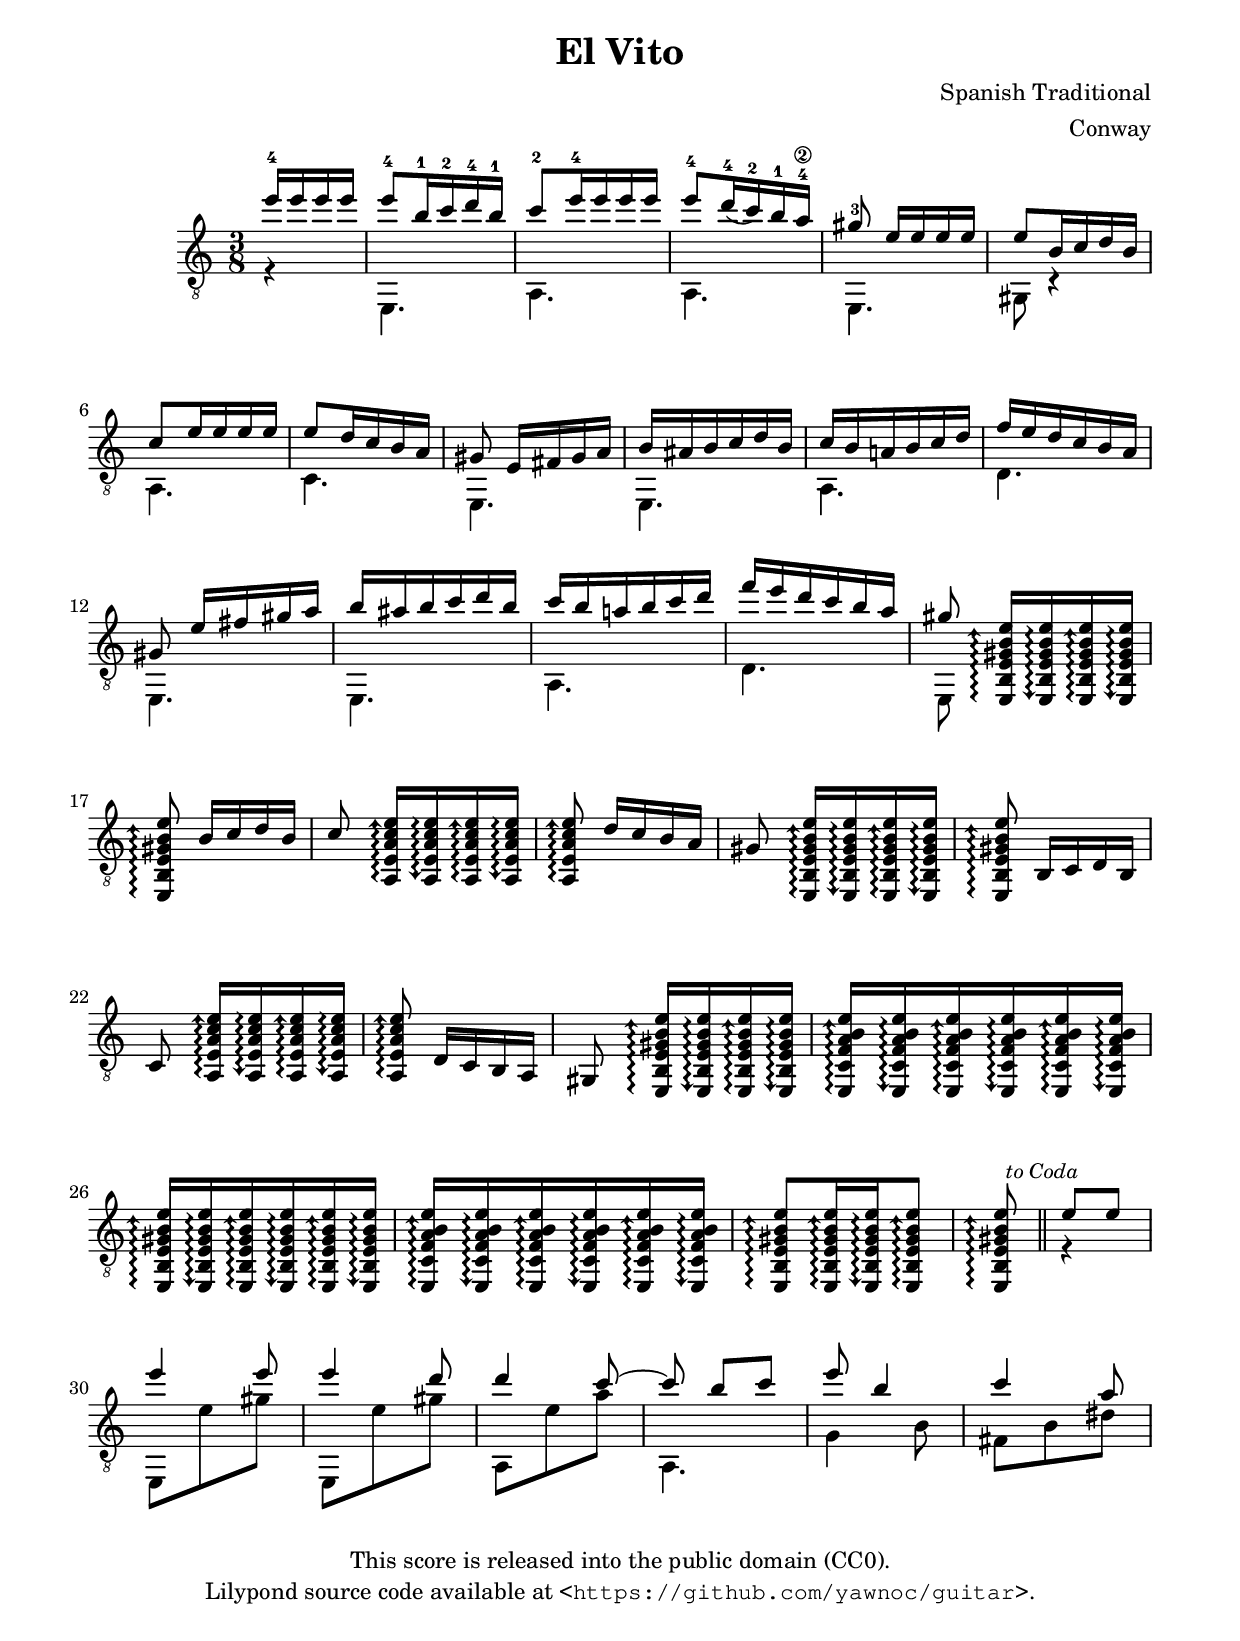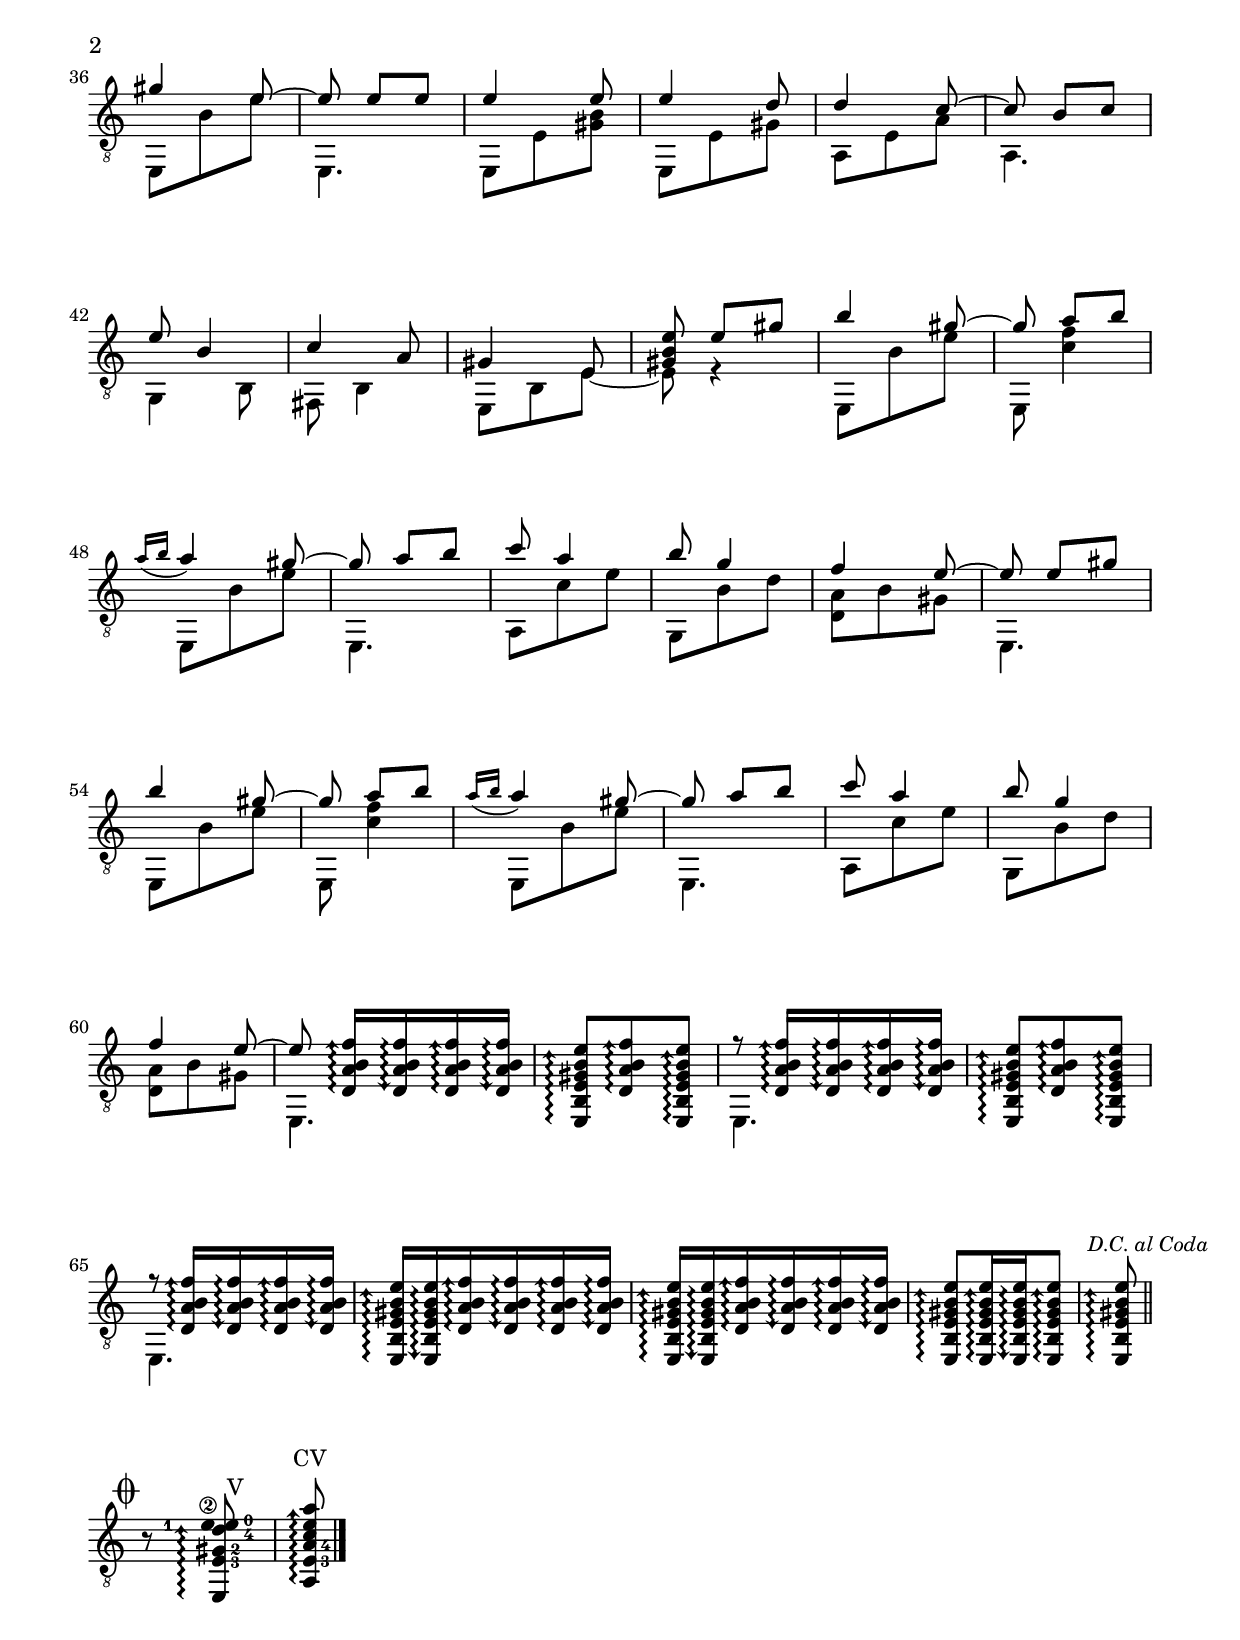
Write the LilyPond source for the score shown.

\version "2.18.2"


%%%%%%%%%%%%%%%%%%%%%%%%%%%%%%%%%%%%%%%%%%%%%%%%%%%%%%%%%%%%%%%%
% General
%%%%%%%%%%%%%%%%%%%%%%%%%%%%%%%%%%%%%%%%%%%%%%%%%%%%%%%%%%%%%%%%

\paper {
  top-margin = 1.5\cm
  left-margin = 1.5\cm
  right-margin = 1.5\cm
  bottom-margin = 1.5\cm
  ragged-last-bottom = ##f
  footnote-separator-markup = \markup { \vspace #1.5 }
}

globalSettings = {
  \accidentalStyle modern
  \compressFullBarRests
  \mergeDifferentlyHeadedOn
  \mergeDifferentlyDottedOn
  \numericTimeSignature
  \pointAndClickOff
  \override TextScript.extra-offset = #'(0 . 0.7)
  \override Score.FootnoteItem.annotation-line = ##f
}

origin-url = "https://github.com/yawnoc/guitar"

\header {
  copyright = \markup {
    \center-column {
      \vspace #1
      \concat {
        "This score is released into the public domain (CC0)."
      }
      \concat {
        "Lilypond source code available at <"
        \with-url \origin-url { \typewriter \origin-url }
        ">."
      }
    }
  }
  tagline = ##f
}

triplet = #(define-music-function
  (parser location music) (ly:music?)
  #{
    \tuplet 3/2 { $music }
  #}
)

tripletDuple = #(define-music-function
  (parser location music) (ly:music?)
  #{
    \tuplet 6/4 { $music }
  #}
)

overrideBeamedStemLengths = #(define-scheme-function
  (parser location lengths) (list?)
  #{
    \override Stem.details.beamed-lengths = $lengths
  #}
)
revertBeamedStemLengths = { \revert Stem.details.beamed-lengths }

overrideBeamVerticalPositions = #(define-scheme-function
  (parser location positions) (pair?)
  #{
    \override Beam.positions = $positions
  #}
)

%%%%%%%%%%%%%%%%%%%%%%%%%%%%%%%%%%%%%%%%%%%%%%%%%%%%%%%%%%%%%%%%
% Semantic bar lines
%%%%%%%%%%%%%%%%%%%%%%%%%%%%%%%%%%%%%%%%%%%%%%%%%%%%%%%%%%%%%%%%

barLineGoto = { \bar "||" }
barLineKeyChange = { \bar "||" }
barLineEnd = { \bar "|." }

%%%%%%%%%%%%%%%%%%%%%%%%%%%%%%%%%%%%%%%%%%%%%%%%%%%%%%%%%%%%%%%%
% Guitar notation
%%%%%%%%%%%%%%%%%%%%%%%%%%%%%%%%%%%%%%%%%%%%%%%%%%%%%%%%%%%%%%%%

stringNumbersAbove = { \set stringNumberOrientations = #'(up) }
stringNumbersBelow = { \set stringNumberOrientations = #'(down) }

fingeringAbove = { \set fingeringOrientations = #'(up) }
fingeringBelow = { \set fingeringOrientations = #'(down) }
fingeringAleft = { \set fingeringOrientations = #'(left) }
fingeringAright = { \set fingeringOrientations = #'(right) }

startGraceMusic = {
  <>(
  \override Fingering.font-size = -6
}
stopGraceMusic = {
  \revert Fingering.font-size
  <>)
}

overrideHorizontalShift = #(define-scheme-function
  (parser location distance) (number?)
  #{
    \override NoteColumn.force-hshift = $distance
  #}
)
revertHorizontalShift = { \revert NoteColumn.force-hshift }

barreSpan = #(define-music-function
  (parser location label offsetPair music)
  (string? (pair? (cons 0 0)) ly:music?)
  (let
    (
      (elements (extract-named-music music '(NoteEvent EventChord)))
    )
    (if
      (pair? elements)
      (let
        (
          (first-element (first elements))
          (last-element (last elements))
        )
        (set!
          (ly:music-property first-element 'articulations)
          (cons
            (make-music 'TextSpanEvent 'span-direction -1)
            (ly:music-property first-element 'articulations)
          )
        )
        (set!
          (ly:music-property last-element 'articulations)
          (cons
            (make-music 'TextSpanEvent 'span-direction 1)
            (ly:music-property last-element 'articulations)
          )
        )
      )
    )
  )
  #{
    \once \override TextSpanner.font-shape = #'upright
    \once \override TextSpanner.style = #'line
    \once \override TextSpanner.extra-offset = #offsetPair
    \once \override TextSpanner.bound-details = #`(
      (left
        (text . ,#{ \markup { \raise #-0.7 { #label \hspace #0.7 }} #})
        (Y . 0)
        (padding . -0.8)
        (attach-dir . -2)
      )
      (right
        (text . ,#{ \markup { \draw-line #'(0 . -1.3) } #}) ;; draw hook
        (Y . 0)
        (padding . -0.5)
        (attach-dir . 2)
      )
    )
    \once \override TextSpanner #'after-line-breaking = #(lambda (grob)
      (let*
        (
          (originalGrob (ly:grob-original grob))
          (splitGrobs (ly:spanner-broken-into originalGrob))
        )
        (if
          (and
            (>= (length splitGrobs) 2)
            (not (eq? (car (last-pair splitGrobs)) grob))
          )
          (begin
            (ly:grob-set-nested-property! grob
              '(bound-details right text)
              #{ \markup { \draw-line #'(0 . 0) } #} ;; suppress draw hook
            )
            (ly:grob-set-property! grob
              'extra-offset
              (cons
                (car offsetPair)
                (+ (cdr offsetPair) 0.7) ;; correction for suppressed hook
              )
            )
            (ly:grob-set-nested-property! grob
              '(bound-details right padding)
              #'-3 ;; increase spanner length
            )
          )
        )
      )
    )
    $music
  #}
)

barre = #(define-scheme-function
  (parser location label) (string?)
  #{
    \markup {
      \center-align {
        \hspace #0.7
        $label
      }
    }
  #}
)

nudgeNextBarre = #(define-scheme-function
  (parser location distance) (number?)
  #{
    \once \override TextScript.X-offset = $distance
  #}
)

position = #(define-scheme-function
  (parser location label) (string?)
  #{
    \markup {
      \center-align {
        \hspace #0.5
        $label
      }
    }
  #}
)

#(define-markup-command
  (markupString layout properties stringNumber) (markup?)
  (interpret-markup layout properties
    #{
      \markup \circle { \bold #stringNumber }
    #}
  )
)

#(define-markup-command
  (resonatesOn layout properties note stringNumber) (markup? markup?)
  (interpret-markup layout properties
    #{
      \markup { #note "resonates on" \markupString #stringNumber }
    #}
  )
)

%%%%%%%%%%%%%%%%%%%%%%%%%%%%%%%%%%%%%%%%%%%%%%%%%%%%%%%%%%%%%%%%
% Goto statements
%%%%%%%%%%%%%%%%%%%%%%%%%%%%%%%%%%%%%%%%%%%%%%%%%%%%%%%%%%%%%%%%

overrideGotoVisibility = {
  \once \override Score.RehearsalMark #'break-visibility = #'#(#t #t #f)
}

makeGotoMark = #(define-scheme-function
  (parser location label) (string?)
  #{
    \mark \markup { \small \italic $label }
  #}
)

simultaneousMarkSeparator = {
  \cadenzaOn
    s1073741824 % stupid, but works
  \cadenzaOff
}

coda = {
  \overrideGotoVisibility
  \mark \markup { \musicglyph #"scripts.coda" }
}

fine = {
  \overrideGotoVisibility
  \makeGotoMark Fine
}

dcAlCoda = {
  \overrideGotoVisibility
  \makeGotoMark "D.C. al Coda"
}

dcAlFine = {
  \overrideGotoVisibility
  \makeGotoMark "D.C. al Fine"
}

toCoda = {
  \overrideGotoVisibility
  \makeGotoMark "to Coda"
}



\header {
  title = "El Vito"
  composer = "Spanish Traditional"
  arranger = "Conway"
}


\paper {
  systems-per-page = 7
  ragged-last = ##t
}


initialSignatures = {
  \clef "treble_8"
  \key a \minor
  \time 3/8
}


highVoiceMusic = {
  
  \globalSettings
  
  % Main theme high
  \partial 4
  \relative c'' {
    \fingeringAbove
    <e-4>16 e e e |
    <e-4>8 <b-1>16 <c-2> <d-4> <b-1> |
    <c-2>8 <e-4>16 e e e |
    <e-4>8 <d-4>16_( <c-2>) <b-1> <a-4 \2> |
    <gis-3>8
  }
  
  % Main theme low
  \barNumberCheck #4
  \relative c' {
    e16[ e e e] |
    e8 b16 c d b |
    c8 e16 e e e |
    e8 d16 c b a |
    gis8
  }
  
  % Scale run low
  \barNumberCheck #8
  \relative c {
    e16[ fis gis a] |
    b ais b c d b |
    c b a b c d |
    f e d c b a |
    gis8
  }
  
  % Scale run high
  \barNumberCheck #12
  \relative c' {
    e16[ fis gis a] |
    b ais b c d b |
    c b a b c d |
    f e d c b a |
    gis8
  }
  
  % Strummed main theme high
  \barNumberCheck #16
  \relative c' {
    \arpeggioArrowUp
    <e b gis e b e,>16[ \arpeggio
      \arpeggioArrowDown
      <e b gis e b e,> \arpeggio
      \arpeggioArrowUp
      <e b gis e b e,> \arpeggio
      \arpeggioArrowDown
      <e b gis e b e,>] \arpeggio|
      \arpeggioArrowUp
    <e b gis e b e,>8 \arpeggio b16[ c d b] |
    c8
      \arpeggioArrowUp
      <e c a e a,>16[ \arpeggio
      \arpeggioArrowDown
      <e c a e a,> \arpeggio
      \arpeggioArrowUp
      <e c a e a,> \arpeggio
      \arpeggioArrowDown
      <e c a e a,>] \arpeggio
    \arpeggioArrowUp
    <e c a e a,>8 \arpeggio d16[ c b a] |
    gis8
  }
  
  % Strummed main theme low
  \barNumberCheck #20
  \relative c' {
    \arpeggioArrowUp
    <e b gis e b e,>16[ \arpeggio
      \arpeggioArrowDown
      <e b gis e b e,> \arpeggio
      \arpeggioArrowUp
      <e b gis e b e,> \arpeggio
      \arpeggioArrowDown
      <e b gis e b e,>] \arpeggio |
    \arpeggioArrowUp
    <e b gis e b e,>8 \arpeggio b,16[ c d b] |
    c8
      \arpeggioArrowUp
      <e' c a e a,>16[ \arpeggio
      \arpeggioArrowDown
      <e c a e a,> \arpeggio
      \arpeggioArrowUp
      <e c a e a,> \arpeggio
      \arpeggioArrowDown
      <e c a e a,>] \arpeggio
    \arpeggioArrowUp
    <e c a e a,>8 \arpeggio d,16[ c b a] |
    gis8
  }
  
  % Strummed interlude
  \barNumberCheck #24
  \relative c' {
    \arpeggioArrowUp
    <e b gis e b e,>16[ \arpeggio
      \arpeggioArrowDown
      <e b gis e b e,> \arpeggio
      \arpeggioArrowUp
      <e b gis e b e,> \arpeggio
      \arpeggioArrowDown
      <e b gis e b e,>] \arpeggio |
    \arpeggioArrowUp
    <e b a f c e,> \arpeggio
      \arpeggioArrowDown
      <e b a f c e,> \arpeggio
      \arpeggioArrowUp
      <e b a f c e,> \arpeggio
      \arpeggioArrowDown
      <e b a f c e,> \arpeggio
      \arpeggioArrowUp
      <e b a f c e,> \arpeggio
      \arpeggioArrowDown
      <e b a f c e,> \arpeggio |
    \arpeggioArrowUp
    <e b gis e b e,> \arpeggio
      \arpeggioArrowDown
      <e b gis e b e,> \arpeggio
      \arpeggioArrowUp
      <e b gis e b e,> \arpeggio
      \arpeggioArrowDown
      <e b gis e b e,> \arpeggio
      \arpeggioArrowUp
      <e b gis e b e,> \arpeggio
      \arpeggioArrowDown
      <e b gis e b e,> \arpeggio |
    \arpeggioArrowUp
    <e b a f c e,> \arpeggio
      \arpeggioArrowDown
      <e b a f c e,> \arpeggio
      \arpeggioArrowUp
      <e b a f c e,> \arpeggio
      \arpeggioArrowDown
      <e b a f c e,> \arpeggio
      \arpeggioArrowUp
      <e b a f c e,> \arpeggio
      \arpeggioArrowDown
      <e b a f c e,> \arpeggio |
    \arpeggioArrowUp
    <e b gis e b e,>8 \arpeggio
      <e b gis e b e,>16 \arpeggio
      \arpeggioArrowDown
      <e b gis e b e,> \arpeggio
      \arpeggioArrowUp
      <e b gis e b e,>8 \arpeggio |
    <e b gis e b e,>8 \arpeggio
      \bar "||" \toCoda
  }
  
  % Lyrical theme high
  \barNumberCheck #29
  \relative c' {
    e8 e |
    e'4 e8 |
    e4 d8 |
    d4 c8~ |
    c b[ c] |
    e b4 |
    c4 a8 |
    gis4 e8~ |
    e
  }
  
  % Lyrical theme low
  \barNumberCheck #37
  \relative c' {
    e8[ e] |
    e4 e8 |
    e4 d8 |
    d4 c8~ |
    c b[ c] |
    e b4 |
    c4 a8 |
    gis4 e8 |
    <gis b e>
  }
  
  % Bull-fighting theme
  \barNumberCheck 45
  \relative c' {
    e8[ gis] |
    b4 gis8~ |
    gis8 a[ b] |
    \grace { a16_( b } a4) gis8~ |
    gis8 a[ b] |
    c8 a4 |
    b8 g4 |
    f4 e8~ |
    e8
  }
  
  % Bull-fighting theme again
  \barNumberCheck 53
  \relative c' {
    e8[ gis] |
    b4 gis8~ |
    gis8 a[ b] |
    \grace { a16_( b } a4) gis8~ |
    gis8 a[ b] |
    c8 a4 |
    b8 g4 |
    f4 e8~ |
    e8
  }
  
  % Returning strummed interlude
  \barNumberCheck 61
  \relative c' {
    \arpeggioArrowUp
    <f b, a d,>16[ \arpeggio
      \arpeggioArrowDown
      <f b, a d,> \arpeggio
      \arpeggioArrowUp
      <f b, a d,> \arpeggio
      \arpeggioArrowDown
      <f b, a d,>] \arpeggio |
    \arpeggioArrowUp
    <e b gis e b e,>8 \arpeggio
      <f b, a d,> \arpeggio
      <e b gis e b e,> \arpeggio |
    r8
    \arpeggioArrowUp
      <f b, a d,>16 \arpeggio
      \arpeggioArrowDown
      <f b, a d,> \arpeggio
      \arpeggioArrowUp
      <f b, a d,> \arpeggio
      \arpeggioArrowDown
      <f b, a d,> \arpeggio |
    \arpeggioArrowUp
    <e b gis e b e,>8 \arpeggio
      <f b, a d,> \arpeggio
      <e b gis e b e,> \arpeggio |
    r8
    \arpeggioArrowUp
      <f b, a d,>16 \arpeggio
      \arpeggioArrowDown
      <f b, a d,> \arpeggio
      \arpeggioArrowUp
      <f b, a d,> \arpeggio
      \arpeggioArrowDown
      <f b, a d,> \arpeggio |
    \arpeggioArrowUp
    <e b gis e b e,>16 \arpeggio
      \arpeggioArrowDown
      <e b gis e b e,> \arpeggio
      \arpeggioArrowUp
      <f b, a d,> \arpeggio
      \arpeggioArrowDown
      <f b, a d,> \arpeggio
      \arpeggioArrowUp
      <f b, a d,> \arpeggio
      \arpeggioArrowDown
      <f b, a d,> \arpeggio |
    \arpeggioArrowUp
    <e b gis e b e,>16 \arpeggio
      \arpeggioArrowDown
      <e b gis e b e,> \arpeggio
      \arpeggioArrowUp
      <f b, a d,> \arpeggio
      \arpeggioArrowDown
      <f b, a d,> \arpeggio
      \arpeggioArrowUp
      <f b, a d,> \arpeggio
      \arpeggioArrowDown
      <f b, a d,> \arpeggio |
    \arpeggioArrowUp
    <e b gis e b e,>8 \arpeggio
      <e b gis e b e,>16 \arpeggio
      \arpeggioArrowDown
      <e b gis e b e,> \arpeggio
      \arpeggioArrowUp
      <e b gis e b e,>8 \arpeggio |
    <e b gis e b e,>8 \arpeggio
      \bar "||" \dcAlCoda
  }
  
  % Finishing chords
  \break
  \simultaneousMarkSeparator
  \coda
  \barNumberCheck 69
  \relative c' {
    \arpeggioArrowUp
    \textLengthOn
    b8\rest
      ^\markup \center-align { "     " }
    <<
      \fingeringAright
      \once \override Staff.AccidentalPlacement.right-padding = #-0.8
      \once \override Arpeggio.padding = #1
      \nudgeNextBarre #1.7
      {
        <e,, e'-3 gis!-2 d'-4 e-0> \arpeggio
          ^\position V
          ^\markup \center-align { "            " }
      }
        \\
      \fingeringAleft
      { \once \hide Stem <e''-1 \2> }
    >> |
    <a,, e'-3 a-4 c e a> \arpeggio
      ^\barre CV
      ^\markup \center-align { "       " }
    \textLengthOff
      \bar "|."
  }
  
}


lowVoiceMusic = {
  
  \globalSettings
  
  % Main theme high
  \partial 4
  \relative c, {
    r4 |
    e4. |
    a |
    a |
    e |
  }
  
  % Main theme low
  \barNumberCheck #5
  \relative c {
    gis8 r4 |
    a4. |
    c |
    e, |
  }
  
  % Scale run low
  \barNumberCheck #9
  \relative c, {
    e4. |
    a |
    d |
    e, |
  }
  
  % Scale run high
  \barNumberCheck #13
  \relative c, {
    e4. |
    a |
    d |
    e,8
  }
  
  % Strummed main theme high
  \barNumberCheck #16
  {
    s4 |
    s4. * 3 |
    s8
  }
  
  % Strummed main theme low
  \barNumberCheck #20
  {
    s4 |
    s4. * 3 |
    s8
  }
  
  % Strummed interlude
  \barNumberCheck #24
  {
    s4 |
    s4. * 4 |
    s8
  }
  
  % Lyrical theme high
  \barNumberCheck #29
  \relative c, {
    r4 |
    e8 e'' gis |
    e,, e'' gis |
    a,, e'' a |
    a,,4. |
    g'4 b8 |
    fis b dis |
    e,, b'' e |
    e,,4. |
  }
  
  % Lyrical theme low
  \barNumberCheck #38
  \relative c, {
    e8 e' <gis b> |
    e, e' gis |
    a, e' a |
    a,4. |
    g4 b8 |
    fis8 b4 |
    e,8 b' e~ |
    e
  }
  
  % Bull-fighting theme
  \barNumberCheck 45
  \relative c, {
    r4 |
    e8 b'' e |
    e,, <c'' f>4 |
    e,,8 b'' e |
    e,,4. |
    a8 c' e |
    g,, b' d |
    <a d,> b gis |
    e,4. |
  }
  
  % Bull-fighting theme again
  \barNumberCheck 54
  \relative c, {
    e8 b'' e |
    e,, <c'' f>4 |
    e,,8 b'' e |
    e,,4. |
    a8 c' e |
    g,, b' d |
    <a d,> b gis |
    e,4. |
  }
  
  % Returning strummed interlude
  \barNumberCheck 62
  \relative c, {
    s4. |
    e4. |
    s4. |
    e4. |
    s4. * 3 |
    s8
  }
  
}


allMusic = {
  \initialSignatures
  <<
    << \highVoiceMusic >>
      \\
    << \lowVoiceMusic >>
  >>
}


\score {
  \allMusic
}
